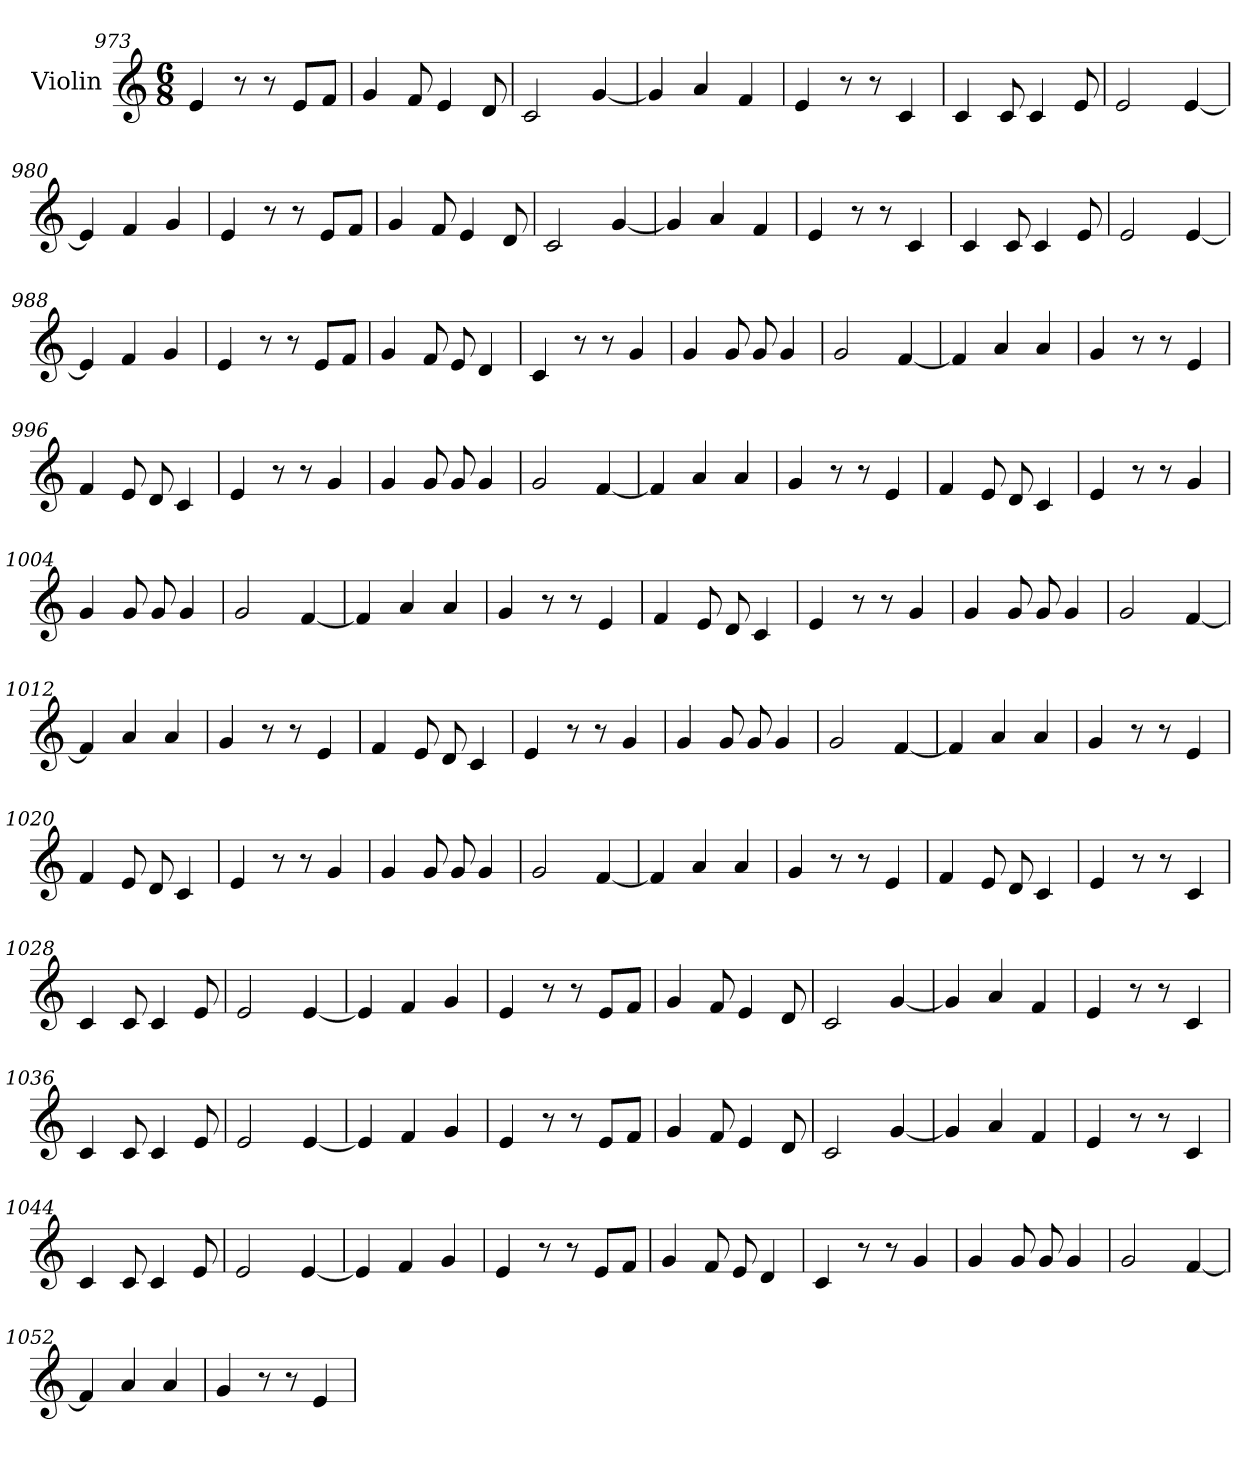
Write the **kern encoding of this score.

**kern
*part1
*staff1
*I"Violin
*clefG2
*k[]
*M6/8
=973
4e/
8r
8r
8e/L
8f/J
=974
4g/
8f/
4e/
8d/
=975
2c/
[4g/
=976
4g/]
4a/
4f/
=977
4e/
8r
8r
4c/
=978
4c/
8c/
4c/
8e/
!!LO:LB:g=z
=979
2e/
[4e/
=980
4e/]
4f/
4g/
=981
4e/
8r
8r
8e/L
8f/J
=982
4g/
8f/
4e/
8d/
=983
2c/
[4g/
=984
4g/]
4a/
4f/
=985
4e/
8r
8r
4c/
!!LO:LB:g=z
=986
4c/
8c/
4c/
8e/
=987
2e/
[4e/
=988
4e/]
4f/
4g/
=989
4e/
8r
8r
8e/L
8f/J
=990
4g/
8f/
8e/
4d/
=991
4c/
8r
8r
4g/
=992
4g/
8g/
8g/
4g/
!!LO:LB:g=z
=993
2g/
[4f/
=994
4f/]
4a/
4a/
=995
4g/
8r
8r
4e/
=996
4f/
8e/
8d/
4c/
=997
4e/
8r
8r
4g/
=998
4g/
8g/
8g/
4g/
=999
2g/
[4f/
!!LO:LB:g=z
=1000
4f/]
4a/
4a/
=1001
4g/
8r
8r
4e/
=1002
4f/
8e/
8d/
4c/
=1003
4e/
8r
8r
4g/
=1004
4g/
8g/
8g/
4g/
=1005
2g/
[4f/
=1006
4f/]
4a/
4a/
!!LO:LB:g=z
=1007
4g/
8r
8r
4e/
=1008
4f/
8e/
8d/
4c/
=1009
4e/
8r
8r
4g/
=1010
4g/
8g/
8g/
4g/
=1011
2g/
[4f/
=1012
4f/]
4a/
4a/
=1013
4g/
8r
8r
4e/
!!LO:LB:g=z
=1014
4f/
8e/
8d/
4c/
=1015
4e/
8r
8r
4g/
=1016
4g/
8g/
8g/
4g/
=1017
2g/
[4f/
=1018
4f/]
4a/
4a/
=1019
4g/
8r
8r
4e/
=1020
4f/
8e/
8d/
4c/
!!LO:LB:g=z
=1021
4e/
8r
8r
4g/
=1022
4g/
8g/
8g/
4g/
=1023
2g/
[4f/
=1024
4f/]
4a/
4a/
=1025
4g/
8r
8r
4e/
=1026
4f/
8e/
8d/
4c/
=1027
4e/
8r
8r
4c/
!!LO:PB:g=z
=1028
4c/
8c/
4c/
8e/
=1029
2e/
[4e/
=1030
4e/]
4f/
4g/
=1031
4e/
8r
8r
8e/L
8f/J
=1032
4g/
8f/
4e/
8d/
=1033
2c/
[4g/
=1034
4g/]
4a/
4f/
!!LO:LB:g=z
=1035
4e/
8r
8r
4c/
=1036
4c/
8c/
4c/
8e/
=1037
2e/
[4e/
=1038
4e/]
4f/
4g/
=1039
4e/
8r
8r
8e/L
8f/J
=1040
4g/
8f/
4e/
8d/
=1041
2c/
[4g/
!!LO:LB:g=z
=1042
4g/]
4a/
4f/
=1043
4e/
8r
8r
4c/
=1044
4c/
8c/
4c/
8e/
=1045
2e/
[4e/
=1046
4e/]
4f/
4g/
=1047
4e/
8r
8r
8e/L
8f/J
=1048
4g/
8f/
8e/
4d/
!!LO:LB:g=z
=1049
4c/
8r
8r
4g/
=1050
4g/
8g/
8g/
4g/
=1051
2g/
[4f/
=1052
4f/]
4a/
4a/
=1053
4g/
8r
8r
4e/
=
*-
